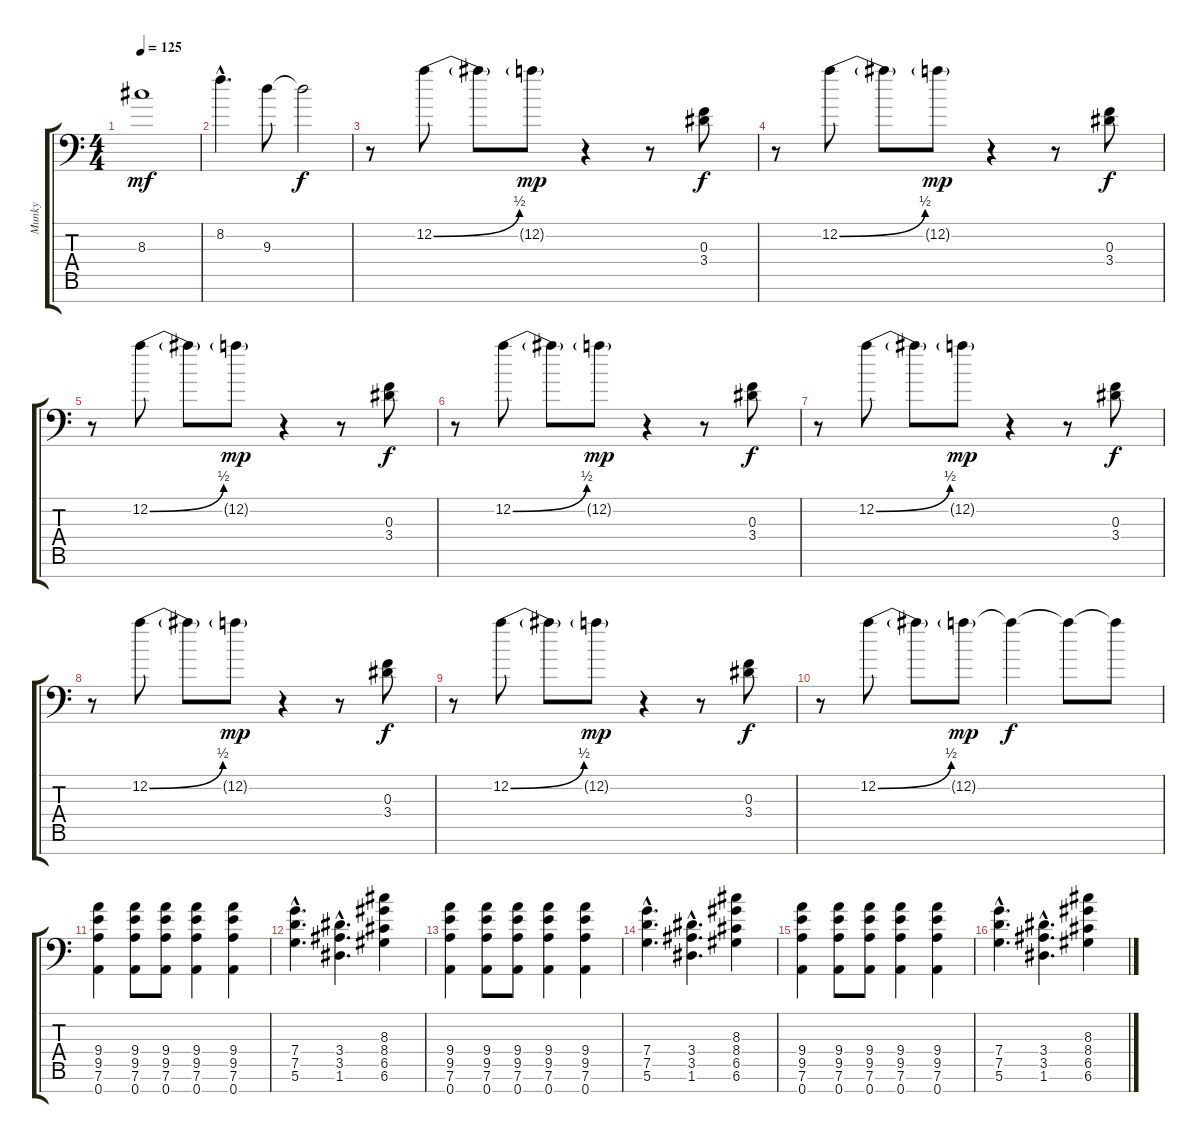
\track ("Munky" "Munky") {instrument distortionguitar}
\staff {score tabs}
\tuning (D4 A3 F3 C3 G2 D2 A1) {hide}
\ts (4 4)
\tempo 125
\clef f4
\ks c
8.3.1{dy mf instrument electricguitarclean} |
8.2{hac}.4{d instrument electricguitarclean} 9.3.8 9.3{t}.2{dy f} |
r.8{instrument distortionguitar} 12.2{be (bend 0 0 60 2)}.8 12.2{t}.8 12.2{g}.8{dy mp} r.4 r.8 (0.3 3.4).8{dy f} |
r.8 12.2{be (bend 0 0 60 2)}.8 12.2{t}.8 12.2{g}.8{dy mp} r.4 r.8 (0.3 3.4).8{dy f} |
r.8 12.2{be (bend 0 0 60 2)}.8 12.2{t}.8 12.2{g}.8{dy mp} r.4 r.8 (0.3 3.4).8{dy f} |
r.8 12.2{be (bend 0 0 60 2)}.8 12.2{t}.8 12.2{g}.8{dy mp} r.4 r.8 (0.3 3.4).8{dy f} |
r.8 12.2{be (bend 0 0 60 2)}.8 12.2{t}.8 12.2{g}.8{dy mp} r.4 r.8 (0.3 3.4).8{dy f} |
r.8 12.2{be (bend 0 0 60 2)}.8 12.2{t}.8 12.2{g}.8{dy mp} r.4 r.8 (0.3 3.4).8{dy f} |
r.8 12.2{be (bend 0 0 60 2)}.8 12.2{t}.8 12.2{g}.8{dy mp} r.4 r.8 (0.3 3.4).8{dy f} |
r.8 12.2{be (bend 0 0 60 2)}.8 12.2{t}.8 12.2{g}.8{dy mp} 12.2{t}.4{dy f} 12.2{t}.8 12.2{t}.8 |
(9.4 9.5 7.6 0.7).4 (9.4 9.5 7.6 0.7).8 (9.4 9.5 7.6 0.7).8 (9.4 9.5 7.6 0.7).4 (9.4 9.5 7.6 0.7).4 |
(7.4{hac} 7.5{hac} 5.6{hac}).4{d} (3.4{hac} 3.5{hac} 1.6{hac}).4{d} (8.3 8.4 6.5 6.6).4 |
(9.4 9.5 7.6 0.7).4 (9.4 9.5 7.6 0.7).8 (9.4 9.5 7.6 0.7).8 (9.4 9.5 7.6 0.7).4 (9.4 9.5 7.6 0.7).4 |
(7.4{hac} 7.5{hac} 5.6{hac}).4{d} (3.4{hac} 3.5{hac} 1.6{hac}).4{d} (8.3 8.4 6.5 6.6).4 |
(9.4 9.5 7.6 0.7).4 (9.4 9.5 7.6 0.7).8 (9.4 9.5 7.6 0.7).8 (9.4 9.5 7.6 0.7).4 (9.4 9.5 7.6 0.7).4 |
(7.4{hac} 7.5{hac} 5.6{hac}).4{d} (3.4{hac} 3.5{hac} 1.6{hac}).4{d} (8.3 8.4 6.5 6.6).4
